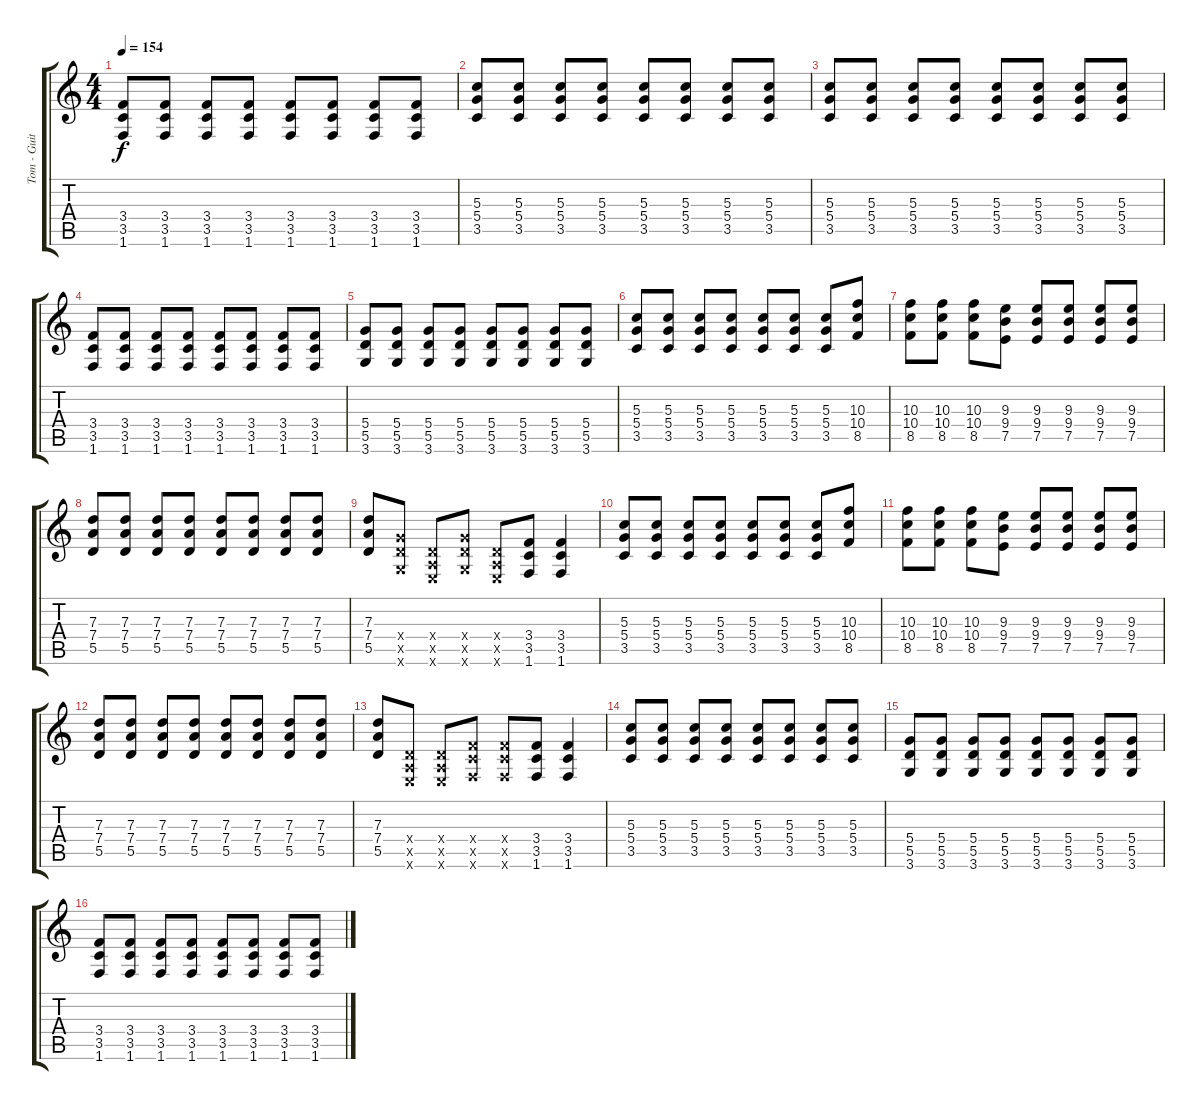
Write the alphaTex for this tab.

\track ("Tom - Guitar" "Tom - Guit") {instrument distortionguitar}
\staff {score tabs}
\tuning (E4 B3 G3 D3 A2 E2) {hide}
\ts (4 4)
\tempo 154
\clef g2
\ks c
(3.4 3.5 1.6).8{dy f} (3.4 3.5 1.6).8 (3.4 3.5 1.6).8 (3.4 3.5 1.6).8 (3.4 3.5 1.6).8 (3.4 3.5 1.6).8 (3.4 3.5 1.6).8 (3.4 3.5 1.6).8 |
(5.3 5.4 3.5).8 (5.3 5.4 3.5).8 (5.3 5.4 3.5).8 (5.3 5.4 3.5).8 (5.3 5.4 3.5).8 (5.3 5.4 3.5).8 (5.3 5.4 3.5).8 (5.3 5.4 3.5).8 |
(5.3 5.4 3.5).8 (5.3 5.4 3.5).8 (5.3 5.4 3.5).8 (5.3 5.4 3.5).8 (5.3 5.4 3.5).8 (5.3 5.4 3.5).8 (5.3 5.4 3.5).8 (5.3 5.4 3.5).8 |
(3.4 3.5 1.6).8 (3.4 3.5 1.6).8 (3.4 3.5 1.6).8 (3.4 3.5 1.6).8 (3.4 3.5 1.6).8 (3.4 3.5 1.6).8 (3.4 3.5 1.6).8 (3.4 3.5 1.6).8 |
(5.4 5.5 3.6).8 (5.4 5.5 3.6).8 (5.4 5.5 3.6).8 (5.4 5.5 3.6).8 (5.4 5.5 3.6).8 (5.4 5.5 3.6).8 (5.4 5.5 3.6).8 (5.4 5.5 3.6).8 |
(5.3 5.4 3.5).8 (5.3 5.4 3.5).8 (5.3 5.4 3.5).8 (5.3 5.4 3.5).8 (5.3 5.4 3.5).8 (5.3 5.4 3.5).8 (5.3 5.4 3.5).8 (10.3 10.4 8.5).8 |
(10.3 10.4 8.5).8 (10.3 10.4 8.5).8 (10.3 10.4 8.5).8 (9.3 9.4 7.5).8 (9.3 9.4 7.5).8 (9.3 9.4 7.5).8 (9.3 9.4 7.5).8 (9.3 9.4 7.5).8 |
(7.3 7.4 5.5).8 (7.3 7.4 5.5).8 (7.3 7.4 5.5).8 (7.3 7.4 5.5).8 (7.3 7.4 5.5).8 (7.3 7.4 5.5).8 (7.3 7.4 5.5).8 (7.3 7.4 5.5).8 |
(7.3 7.4 5.5).8 (5.4{x} 5.5{x} 3.6{x}).8 (0.4{x} 0.5{x} 0.6{x}).8 (5.4{x} 5.5{x} 3.6{x}).8 (0.4{x} 0.5{x} 0.6{x}).8 (3.4 3.5 1.6).8 (3.4 3.5 1.6).4 |
(5.3 5.4 3.5).8 (5.3 5.4 3.5).8 (5.3 5.4 3.5).8 (5.3 5.4 3.5).8 (5.3 5.4 3.5).8 (5.3 5.4 3.5).8 (5.3 5.4 3.5).8 (10.3 10.4 8.5).8 |
(10.3 10.4 8.5).8 (10.3 10.4 8.5).8 (10.3 10.4 8.5).8 (9.3 9.4 7.5).8 (9.3 9.4 7.5).8 (9.3 9.4 7.5).8 (9.3 9.4 7.5).8 (9.3 9.4 7.5).8 |
(7.3 7.4 5.5).8 (7.3 7.4 5.5).8 (7.3 7.4 5.5).8 (7.3 7.4 5.5).8 (7.3 7.4 5.5).8 (7.3 7.4 5.5).8 (7.3 7.4 5.5).8 (7.3 7.4 5.5).8 |
(7.3 7.4 5.5).8 (0.4{x} 0.5{x} 0.6{x}).8 (0.4{x} 0.5{x} 0.6{x}).8 (3.4{x} 3.5{x} 1.6{x}).8 (3.4{x} 3.5{x} 1.6{x}).8 (3.4 3.5 1.6).8 (3.4 3.5 1.6).4 |
(5.3 5.4 3.5).8 (5.3 5.4 3.5).8 (5.3 5.4 3.5).8 (5.3 5.4 3.5).8 (5.3 5.4 3.5).8 (5.3 5.4 3.5).8 (5.3 5.4 3.5).8 (5.3 5.4 3.5).8 |
(5.4 5.5 3.6).8 (5.4 5.5 3.6).8 (5.4 5.5 3.6).8 (5.4 5.5 3.6).8 (5.4 5.5 3.6).8 (5.4 5.5 3.6).8 (5.4 5.5 3.6).8 (5.4 5.5 3.6).8 |
(3.4 3.5 1.6).8 (3.4 3.5 1.6).8 (3.4 3.5 1.6).8 (3.4 3.5 1.6).8 (3.4 3.5 1.6).8 (3.4 3.5 1.6).8 (3.4 3.5 1.6).8 (3.4 3.5 1.6).8
